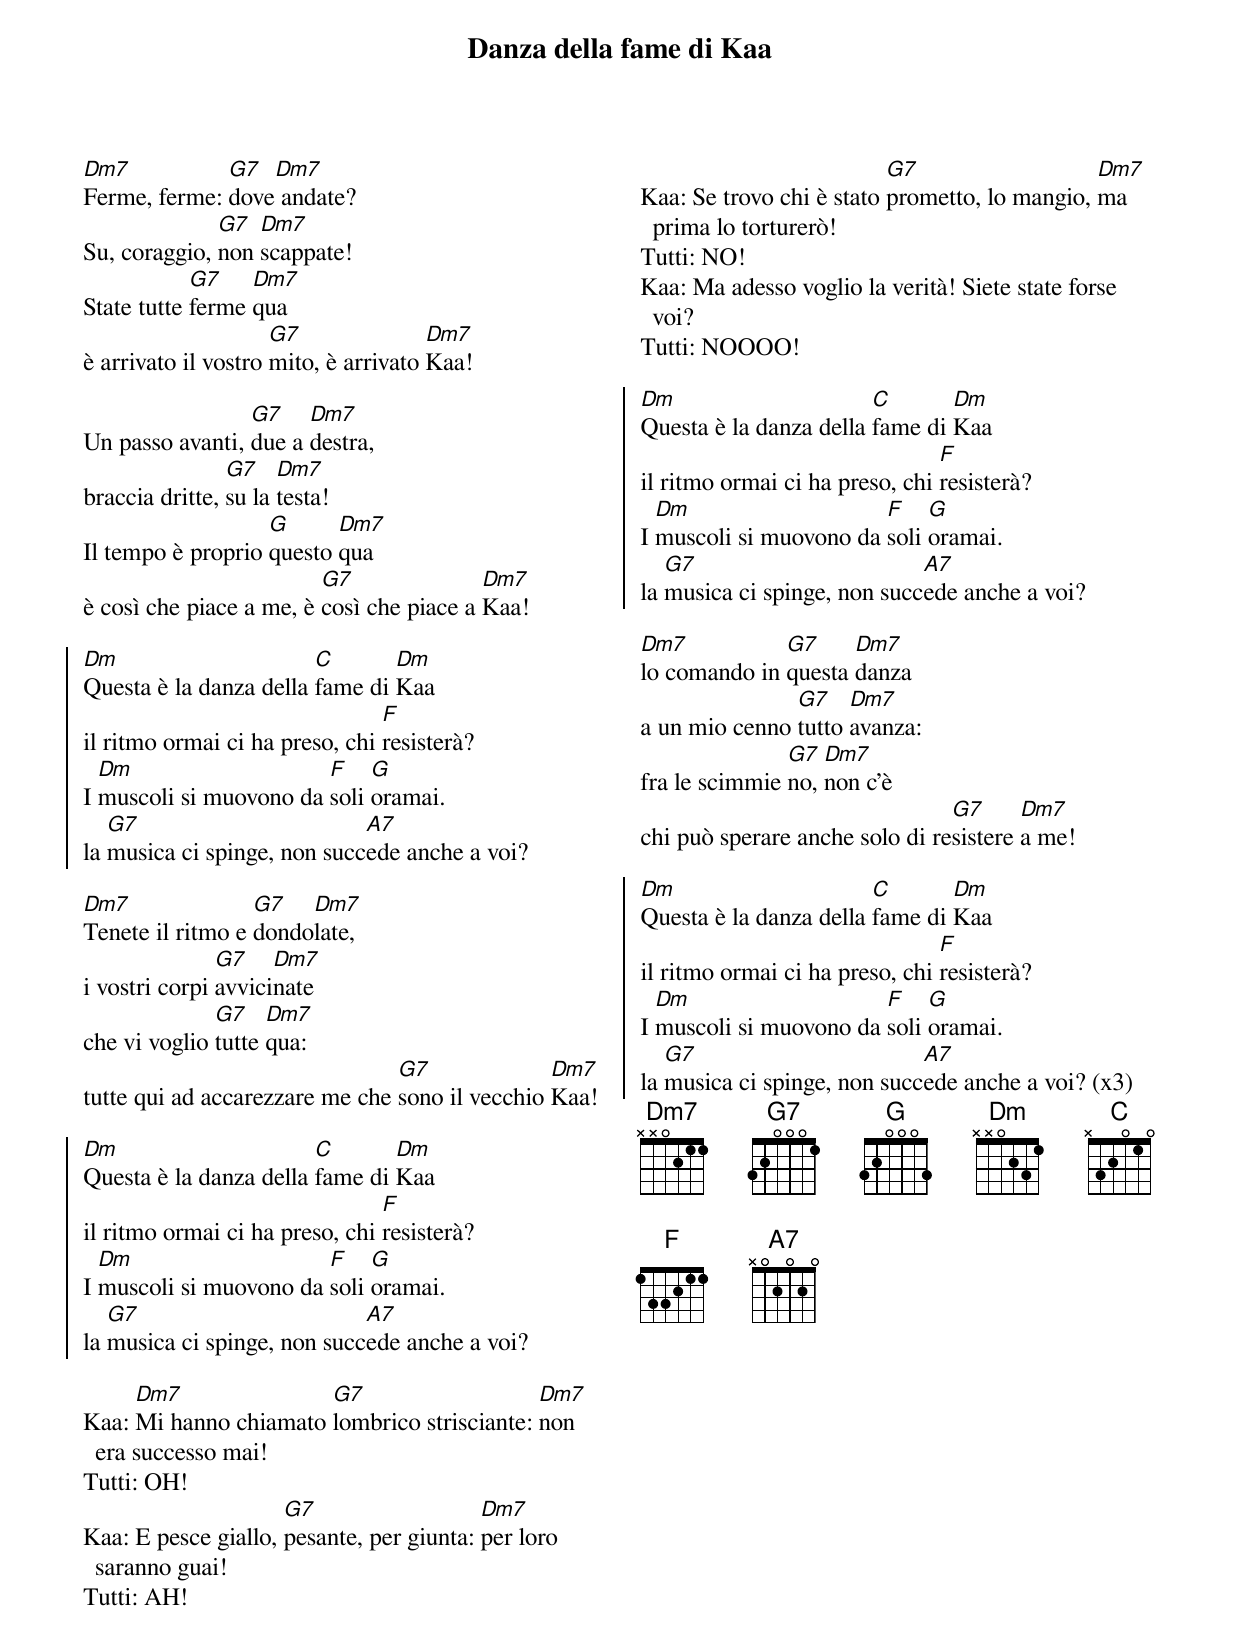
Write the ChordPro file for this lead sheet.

{t:Danza della fame di Kaa}
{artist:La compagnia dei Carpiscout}
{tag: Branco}
{columns: 2}

[Dm7]Ferme, ferme: [G7]dove[Dm7] andate?
Su, coraggio, [G7]non [Dm7]scappate!
State tutte [G7]ferme [Dm7]qua
è arrivato il vostro [G7]mito, è arrivato [Dm7]Kaa!

Un passo avanti, [G7]due a [Dm7]destra,
braccia dritte, [G7]su la [Dm7]testa!
Il tempo è proprio [G]questo [Dm7]qua
è così che piace a me, è [G7]così che piace a [Dm7]Kaa!

{start_of_chorus}
[Dm]Questa è la danza della [C]fame di [Dm]Kaa
il ritmo ormai ci ha preso, chi [F]resisterà?
I [Dm]muscoli si muovono da [F]soli [G]oramai.
la [G7]musica ci spinge, non succ[A7]ede anche a voi?
{end_of_chorus}

[Dm7]Tenete il ritmo e [G7]dondo[Dm7]late,
i vostri corpi [G7]avvici[Dm7]nate
che vi voglio [G7]tutte [Dm7]qua:
tutte qui ad accarezzare me che [G7]sono il vecchio [Dm7]Kaa!

{start_of_chorus}
[Dm]Questa è la danza della [C]fame di [Dm]Kaa
il ritmo ormai ci ha preso, chi [F]resisterà?
I [Dm]muscoli si muovono da [F]soli [G]oramai.
la [G7]musica ci spinge, non succ[A7]ede anche a voi?
{end_of_chorus}

Kaa: [Dm7]Mi hanno chiamato [G7]lombrico strisciante: [Dm7]non era successo mai!
Tutti: OH!
Kaa: E pesce giallo, [G7]pesante, per giunta: [Dm7]per loro saranno guai!
Tutti: AH!
Kaa: Se trovo chi è stato [G7]prometto, lo mangio, [Dm7]ma prima lo torturerò!
Tutti: NO!
Kaa: Ma adesso voglio la verità! Siete state forse voi?
Tutti: NOOOO!

{start_of_chorus}
[Dm]Questa è la danza della [C]fame di [Dm]Kaa
il ritmo ormai ci ha preso, chi [F]resisterà?
I [Dm]muscoli si muovono da [F]soli [G]oramai.
la [G7]musica ci spinge, non succ[A7]ede anche a voi?
{end_of_chorus}

[Dm7]lo comando in [G7]questa [Dm7]danza
a un mio cenno [G7]tutto [Dm7]avanza:
fra le scimmie [G7]no, [Dm7]non c'è
chi può sperare anche solo di re[G7]sistere [Dm7]a me!

{start_of_chorus}
[Dm]Questa è la danza della [C]fame di [Dm]Kaa
il ritmo ormai ci ha preso, chi [F]resisterà?
I [Dm]muscoli si muovono da [F]soli [G]oramai.
la [G7]musica ci spinge, non succ[A7]ede anche a voi? (x3)
{end_of_chorus}
